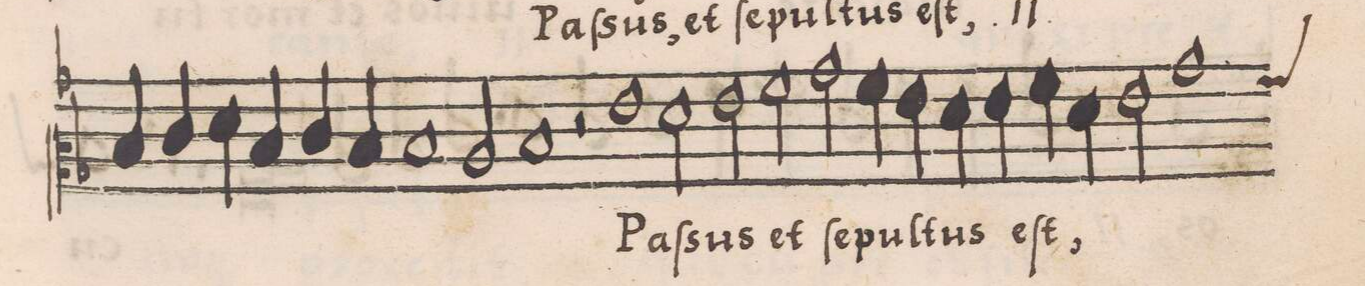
**kern	**text
*I"CANTVS	*
*clefC2	*
*k[b-]	*
*met(c|)	*
*M2/1	*
4d/	.
4e/	.
4f\	.
4d/	.
=113	=113
4e/	.
4d/	.
1d	-pul-
2c/	-tus
=114	=114
1d	eſt
*	*Xij
2r	.
1g	Paſ-
=115	=115
2f\	-sus
2g\	et
2a\	ſe-
=116	=116
2b-\	-pul-
4a\	.
4g\	.
4f\	-tus
4g\	eſt,
4a\	.
4f\	.
=117	=117
2g\	.
*custos:a	*
1b-	.
*-	*-
